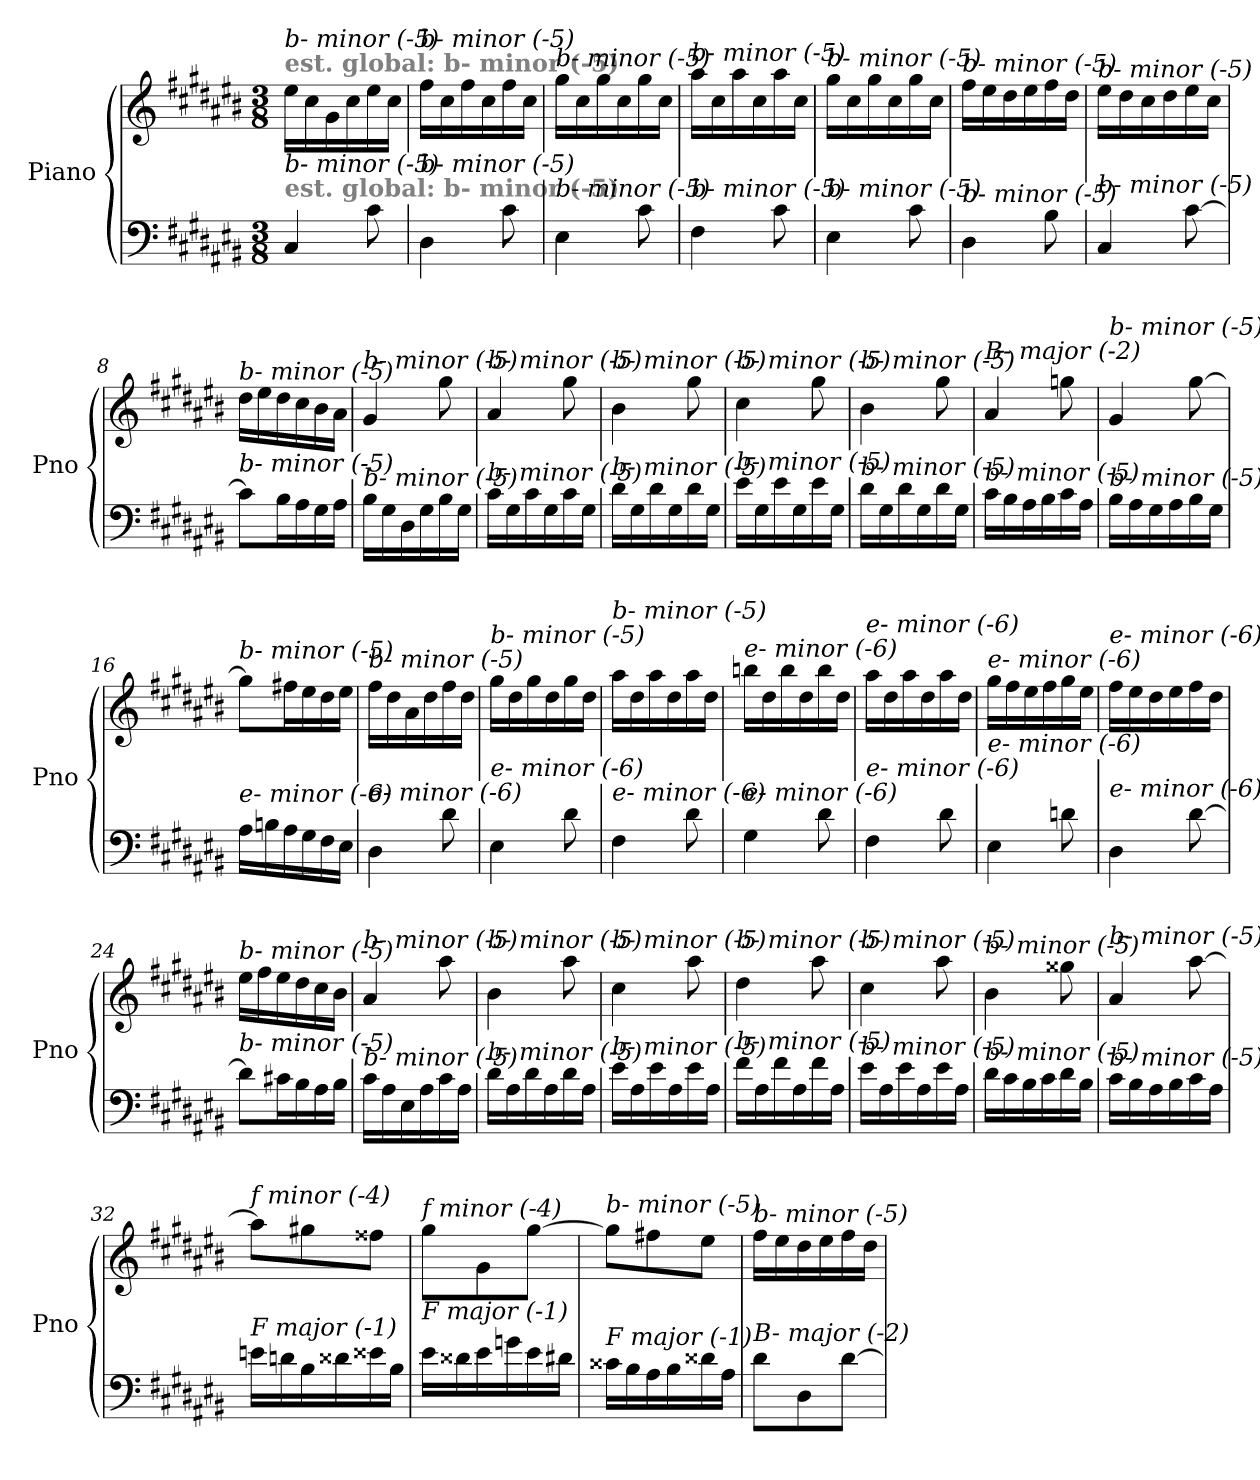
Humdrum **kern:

**kern	**kern
*part1	*part1
*staff2	*staff1
*I"Piano	*
*I'Pno	*
*clefF4	*clefG2
*k[f#c#g#d#a#e#b#]	*k[f#c#g#d#a#e#b#]
*M3/8	*M3/8
=1	=1
!	!LO:TX:a:B:color=#808080:t=est. global&colon; b- minor (-5)
!	!LO:TX:i:t=b- minor (-5)
!LO:TX:a:B:color=#808080:t=est. global&colon; b- minor (-5)	!
!LO:TX:i:t=b- minor (-5)	!
4C#/	16ee#\LL
.	16cc#\
.	16g#\
.	16cc#\
8c#\	16ee#\
.	16cc#\JJ
=2	=2
!	!LO:TX:i:t=b- minor (-5)
!LO:TX:i:t=b- minor (-5)	!
4D#\	16ff#\LL
.	16cc#\
.	16ff#\
.	16cc#\
8c#\	16ff#\
.	16cc#\JJ
=3	=3
!	!LO:TX:i:t=b- minor (-5)
!LO:TX:i:t=b- minor (-5)	!
4E#\	16gg#\LL
.	16cc#\
.	16gg#\
.	16cc#\
8c#\	16gg#\
.	16cc#\JJ
=4	=4
!	!LO:TX:i:t=b- minor (-5)
!LO:TX:i:t=b- minor (-5)	!
4F#\	16aa#\LL
.	16cc#\
.	16aa#\
.	16cc#\
8c#\	16aa#\
.	16cc#\JJ
=5	=5
!	!LO:TX:i:t=b- minor (-5)
!LO:TX:i:t=b- minor (-5)	!
4E#\	16gg#\LL
.	16cc#\
.	16gg#\
.	16cc#\
8c#\	16gg#\
.	16cc#\JJ
=6	=6
!	!LO:TX:i:t=b- minor (-5)
!LO:TX:i:t=b- minor (-5)	!
4D#\	16ff#\LL
.	16ee#\
.	16dd#\
.	16ee#\
8B#\	16ff#\
.	16dd#\JJ
!!LO:LB:g=z
=7	=7
!	!LO:TX:i:t=b- minor (-5)
!LO:TX:i:t=b- minor (-5)	!
4C#/	16ee#\LL
.	16dd#\
.	16cc#\
.	16dd#\
[8c#\	16ee#\
.	16cc#\JJ
=8	=8
!	!LO:TX:i:t=b- minor (-5)
!LO:TX:i:t=b- minor (-5)	!
8c#\L]	16dd#\LL
.	16ee#\
16B#\L	16dd#\
16A#\	16cc#\
16G#\	16b#\
16A#\JJ	16a#\JJ
=9	=9
!	!LO:TX:i:t=b- minor (-5)
!LO:TX:i:t=b- minor (-5)	!
16B#\LL	4g#/
16G#\	.
16D#\	.
16G#\	.
16B#\	8gg#\
16G#\JJ	.
=10	=10
!	!LO:TX:i:t=b- minor (-5)
!LO:TX:i:t=b- minor (-5)	!
16c#\LL	4a#/
16G#\	.
16c#\	.
16G#\	.
16c#\	8gg#\
16G#\JJ	.
=11	=11
!	!LO:TX:i:t=b- minor (-5)
!LO:TX:i:t=b- minor (-5)	!
16d#\LL	4b#\
16G#\	.
16d#\	.
16G#\	.
16d#\	8gg#\
16G#\JJ	.
=12	=12
!	!LO:TX:i:t=b- minor (-5)
!LO:TX:i:t=b- minor (-5)	!
16e#\LL	4cc#\
16G#\	.
16e#\	.
16G#\	.
16e#\	8gg#\
16G#\JJ	.
=13	=13
!	!LO:TX:i:t=b- minor (-5)
!LO:TX:i:t=b- minor (-5)	!
16d#\LL	4b#\
16G#\	.
16d#\	.
16G#\	.
16d#\	8gg#\
16G#\JJ	.
!!LO:LB:g=z
=14	=14
!	!LO:TX:i:t=B- major (-2)
!LO:TX:i:t=b- minor (-5)	!
16c#\LL	4a#/
16B#\	.
16A#\	.
16B#\	.
16c#\	8ggni\
16A#\JJ	.
=15	=15
!	!LO:TX:i:t=b- minor (-5)
!LO:TX:i:t=b- minor (-5)	!
16B#\LL	4g#/
16A#\	.
16G#\	.
16A#\	.
16B#\	[8gg#\
16G#\JJ	.
=16	=16
!	!LO:TX:i:t=b- minor (-5)
!LO:TX:i:t=e- minor (-6)	!
16A#\LL	8gg#\L]
16Bn\	.
16A#\	16ff#X\L
16G#\	16ee#\
16F#\	16dd#\
16E#\JJ	16ee#\JJ
=17	=17
!	!LO:TX:i:t=b- minor (-5)
!LO:TX:i:t=e- minor (-6)	!
4D#\	16ff#\LL
.	16dd#\
.	16a#\
.	16dd#\
8d#\	16ff#\
.	16dd#\JJ
=18	=18
!	!LO:TX:i:t=b- minor (-5)
!LO:TX:i:t=e- minor (-6)	!
4E#\	16gg#\LL
.	16dd#\
.	16gg#\
.	16dd#\
8d#\	16gg#\
.	16dd#\JJ
=19	=19
!	!LO:TX:i:t=b- minor (-5)
!LO:TX:i:t=e- minor (-6)	!
4F#\	16aa#\LL
.	16dd#\
.	16aa#\
.	16dd#\
8d#\	16aa#\
.	16dd#\JJ
=20	=20
!	!LO:TX:i:t=e- minor (-6)
!LO:TX:i:t=e- minor (-6)	!
4G#\	16bbn\LL
.	16dd#\
.	16bb\
.	16dd#\
8d#\	16bb\
.	16dd#\JJ
!!LO:LB:g=z
=21	=21
!	!LO:TX:i:t=e- minor (-6)
!LO:TX:i:t=e- minor (-6)	!
4F#\	16aa#\LL
.	16dd#\
.	16aa#\
.	16dd#\
8d#\	16aa#\
.	16dd#\JJ
=22	=22
!	!LO:TX:i:t=e- minor (-6)
!LO:TX:i:t=e- minor (-6)	!
4E#\	16gg#\LL
.	16ff#\
.	16ee#\
.	16ff#\
8dni\	16gg#\
.	16ee#\JJ
=23	=23
!	!LO:TX:i:t=e- minor (-6)
!LO:TX:i:t=e- minor (-6)	!
4D#\	16ff#\LL
.	16ee#\
.	16dd#\
.	16ee#\
[8d#\	16ff#\
.	16dd#\JJ
=24	=24
!	!LO:TX:i:t=b- minor (-5)
!LO:TX:i:t=b- minor (-5)	!
8d#\L]	16ee#\LL
.	16ff#\
16c#X\L	16ee#\
16B#\	16dd#\
16A#\	16cc#\
16B#\JJ	16b#\JJ
=25	=25
!	!LO:TX:i:t=b- minor (-5)
!LO:TX:i:t=b- minor (-5)	!
16c#\LL	4a#/
16A#\	.
16E#\	.
16A#\	.
16c#\	8aa#\
16A#\JJ	.
=26	=26
!	!LO:TX:i:t=b- minor (-5)
!LO:TX:i:t=b- minor (-5)	!
16d#\LL	4b#\
16A#\	.
16d#\	.
16A#\	.
16d#\	8aa#\
16A#\JJ	.
=27	=27
!	!LO:TX:i:t=b- minor (-5)
!LO:TX:i:t=b- minor (-5)	!
16e#\LL	4cc#\
16A#\	.
16e#\	.
16A#\	.
16e#\	8aa#\
16A#\JJ	.
!!LO:LB:g=z
=28	=28
!	!LO:TX:i:t=b- minor (-5)
!LO:TX:i:t=b- minor (-5)	!
16f#\LL	4dd#\
16A#\	.
16f#\	.
16A#\	.
16f#\	8aa#\
16A#\JJ	.
=29	=29
!	!LO:TX:i:t=b- minor (-5)
!LO:TX:i:t=b- minor (-5)	!
16e#\LL	4cc#\
16A#\	.
16e#\	.
16A#\	.
16e#\	8aa#\
16A#\JJ	.
=30	=30
!	!LO:TX:i:t=b- minor (-5)
!LO:TX:i:t=b- minor (-5)	!
16d#\LL	4b#\
16c#\	.
16B#\	.
16c#\	.
16d#\	8gg##X\
16B#\JJ	.
=31	=31
!	!LO:TX:i:t=b- minor (-5)
!LO:TX:i:t=b- minor (-5)	!
16c#\LL	4a#/
16B#\	.
16A#\	.
16B#\	.
16c#\	[8aa#\
16A#\JJ	.
=32	=32
!	!LO:TX:i:t=f minor (-4)
!LO:TX:i:t=F major (-1)	!
16eni\LL	8aa#\L]
16dni\	.
16B#\	8gg#X\
16d##i\	.
16e##i\	8ff##Xj\J
16B#\JJ	.
=33	=33
!	!LO:TX:i:t=f minor (-4)
!LO:TX:i:t=F major (-1)	!
16e#\LL	8gg#\L
16d##Xj\	.
16e#\	8g#\
16gni\	.
16e#\	[8gg#\J
16d#X\JJ	.
!!LO:PB:g=z
=34	=34
!	!LO:TX:i:t=b- minor (-5)
!LO:TX:i:t=F major (-1)	!
16c##Xj\LL	8gg#\L]
16B#\	.
16A#\	8ff#X\
16B#\	.
16d##i\	8ee#\J
16A#\JJ	.
=35	=35
!	!LO:TX:i:t=b- minor (-5)
!LO:TX:i:t=B- major (-2)	!
8d#\L	16ff#\LL
.	16ee#\
8D#\	16dd#\
.	16ee#\
[8d#\J	16ff#\
.	16dd#\JJ
=	=
*-	*-
